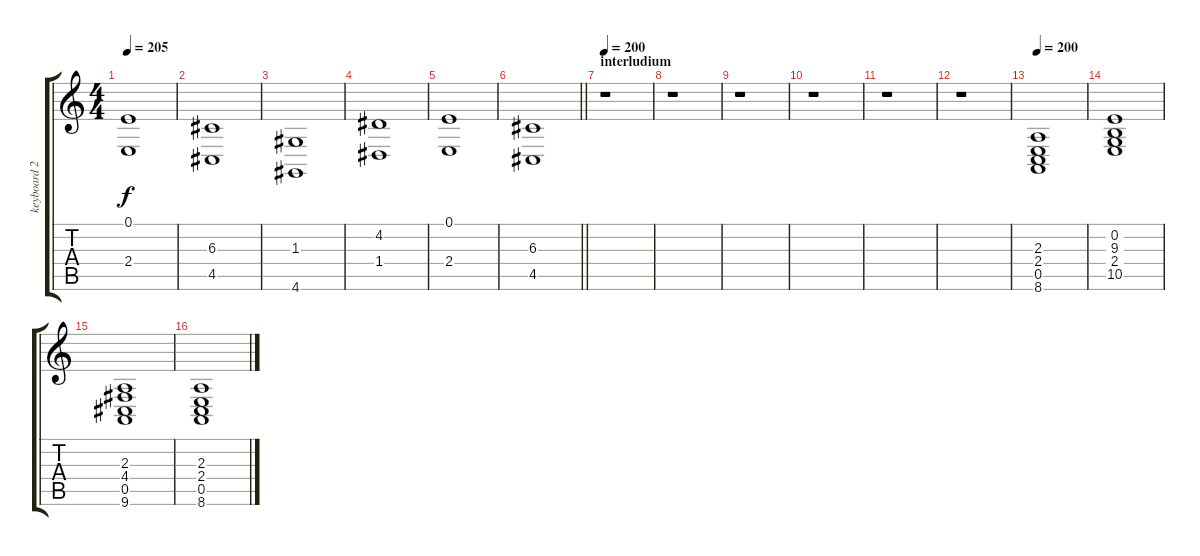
\track ("keyboard 2" "keyboard 2") {instrument stringensemble1}
\staff {score tabs}
\tuning (E4 B3 G3 D3 A2 E2) {hide}
\ts (4 4)
\tempo 205
\clef g2
\ks c
(0.1 2.4).1{dy f} |
(6.3 4.5).1 |
(1.3 4.6).1 |
(4.2 1.4).1 |
(0.1 2.4).1 |
\barLineRight lightlight
(6.3 4.5).1 |
\section ("" "interludium")
\tempo 200
r.1 |
r.1 |
r.1 |
r.1 |
r.1 |
r.1 |
\tempo 200
(2.3 2.4 0.5 8.6).1 |
(0.2 9.3 2.4 10.5).1 |
(2.3 4.4 0.5 9.6).1 |
(2.3 2.4 0.5 8.6).1
